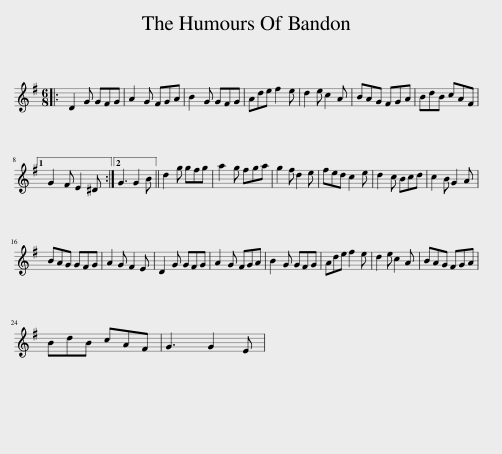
X:1
L:1/8
M:6/8
I:linebreak $
K:G
V:1 treble
V:1
|: D2 G GFG | A2 G FGA | B2 G GFG | Ade f2 e | d2 e c2 A | %5
 BAG FGA | BdB cAF |1$ G2 F E2 ^D :|2 G3 G2 B || d2 g gfg | %10
 a2 g fga | g2 f d2 e | fed c2 e | d2 c Bcd | c2 B G2 A |$ %15
 BAG GFG | A2 G F2 E | D2 G GFG | A2 G FGA | B2 G GFG | %20
 Ade f2 e | d2 e c2 A | BAG FGA |$ BdB cAF | G3 G2 E | %25
